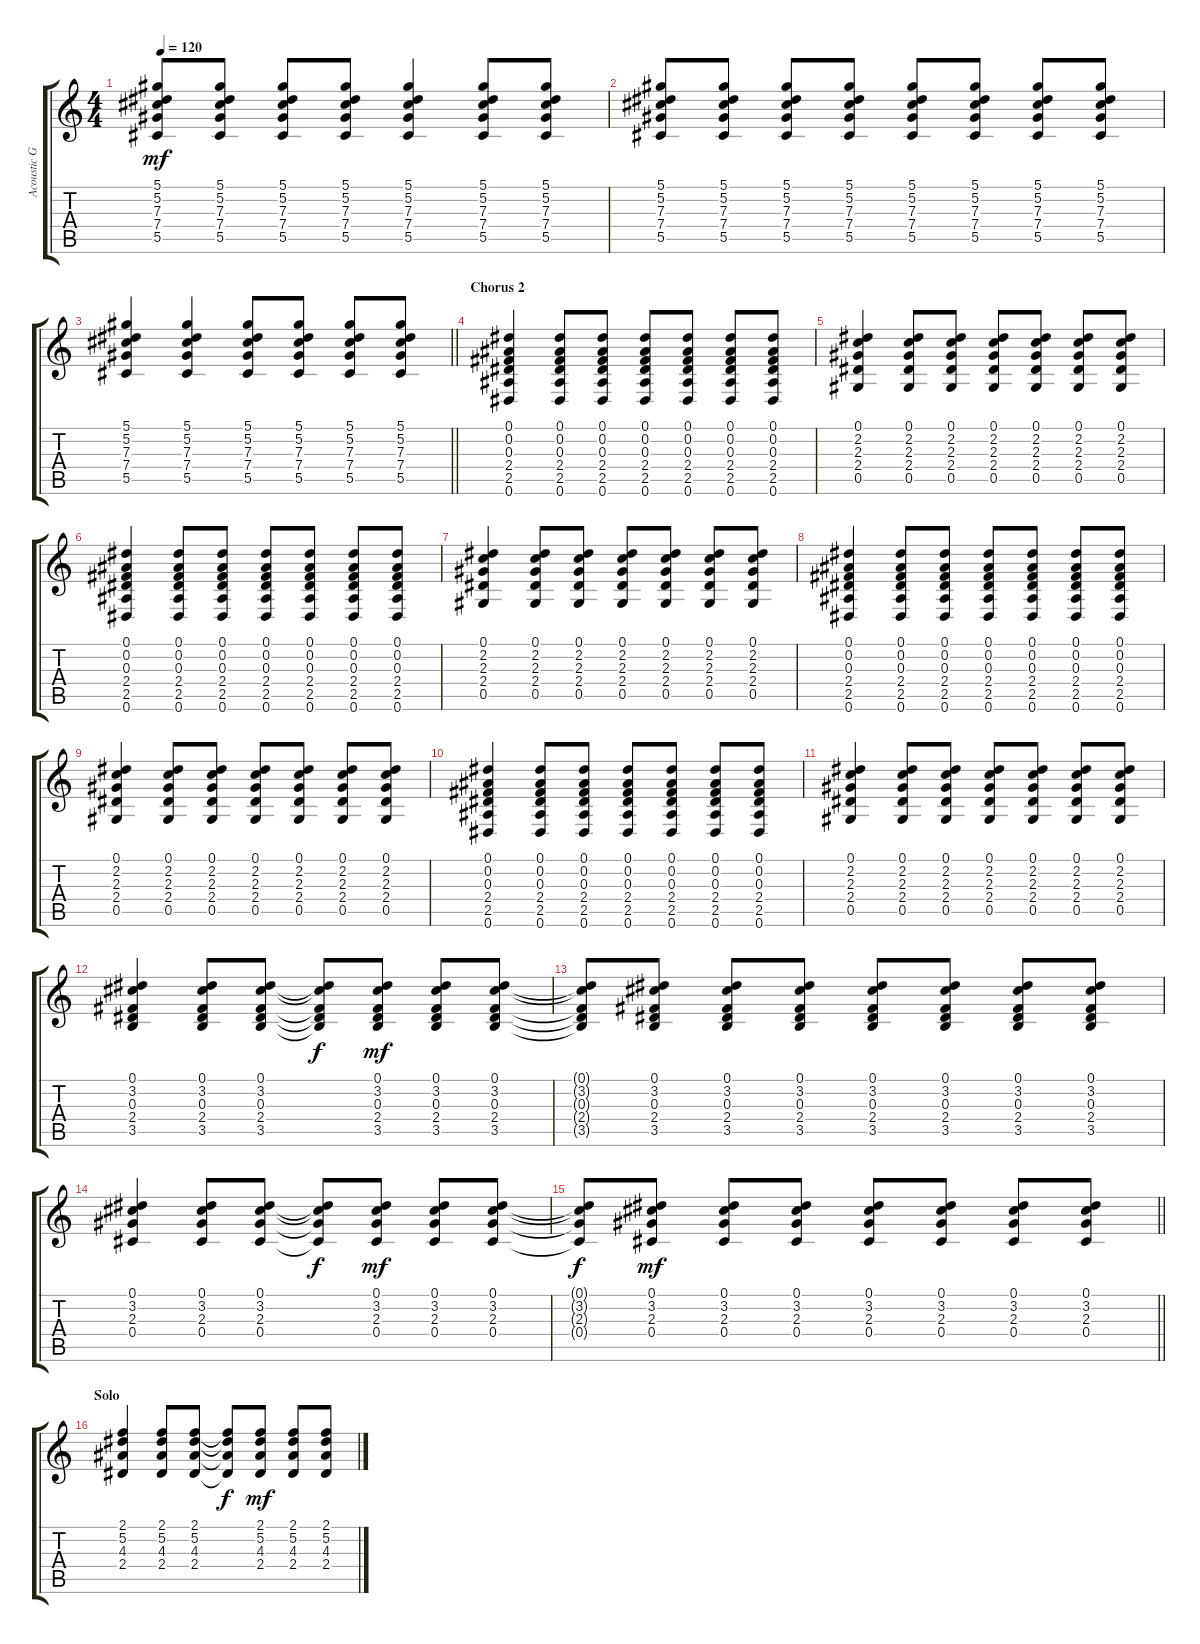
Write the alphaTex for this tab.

\track ("Acoustic Guitar" "Acoustic G") {instrument acousticguitarsteel}
\staff {score tabs}
\tuning (Eb4 Bb3 Gb3 Db3 Ab2 Eb2) {hide}
\ts (4 4)
\tempo 120
\clef g2
\ks c
(5.1 5.2 7.3 7.4 5.5).8{dy mf} (5.1 5.2 7.3 7.4 5.5).8 (5.1 5.2 7.3 7.4 5.5).8 (5.1 5.2 7.3 7.4 5.5).8 (5.1 5.2 7.3 7.4 5.5).4 (5.1 5.2 7.3 7.4 5.5).8 (5.1 5.2 7.3 7.4 5.5).8 |
(5.1 5.2 7.3 7.4 5.5).8 (5.1 5.2 7.3 7.4 5.5).8 (5.1 5.2 7.3 7.4 5.5).8 (5.1 5.2 7.3 7.4 5.5).8 (5.1 5.2 7.3 7.4 5.5).8 (5.1 5.2 7.3 7.4 5.5).8 (5.1 5.2 7.3 7.4 5.5).8 (5.1 5.2 7.3 7.4 5.5).8 |
\barLineRight lightlight
(5.1 5.2 7.3 7.4 5.5).4 (5.1 5.2 7.3 7.4 5.5).4 (5.1 5.2 7.3 7.4 5.5).8 (5.1 5.2 7.3 7.4 5.5).8 (5.1 5.2 7.3 7.4 5.5).8 (5.1 5.2 7.3 7.4 5.5).8 |
\section ("" "Chorus 2")
(0.1 0.2 0.3 2.4 2.5 0.6).4 (0.1 0.2 0.3 2.4 2.5 0.6).8 (0.1 0.2 0.3 2.4 2.5 0.6).8 (0.1 0.2 0.3 2.4 2.5 0.6).8 (0.1 0.2 0.3 2.4 2.5 0.6).8 (0.1 0.2 0.3 2.4 2.5 0.6).8 (0.1 0.2 0.3 2.4 2.5 0.6).8 |
(0.1 2.2 2.3 2.4 0.5).4 (0.1 2.2 2.3 2.4 0.5).8 (0.1 2.2 2.3 2.4 0.5).8 (0.1 2.2 2.3 2.4 0.5).8 (0.1 2.2 2.3 2.4 0.5).8 (0.1 2.2 2.3 2.4 0.5).8 (0.1 2.2 2.3 2.4 0.5).8 |
(0.1 0.2 0.3 2.4 2.5 0.6).4 (0.1 0.2 0.3 2.4 2.5 0.6).8 (0.1 0.2 0.3 2.4 2.5 0.6).8 (0.1 0.2 0.3 2.4 2.5 0.6).8 (0.1 0.2 0.3 2.4 2.5 0.6).8 (0.1 0.2 0.3 2.4 2.5 0.6).8 (0.1 0.2 0.3 2.4 2.5 0.6).8 |
(0.1 2.2 2.3 2.4 0.5).4 (0.1 2.2 2.3 2.4 0.5).8 (0.1 2.2 2.3 2.4 0.5).8 (0.1 2.2 2.3 2.4 0.5).8 (0.1 2.2 2.3 2.4 0.5).8 (0.1 2.2 2.3 2.4 0.5).8 (0.1 2.2 2.3 2.4 0.5).8 |
(0.1 0.2 0.3 2.4 2.5 0.6).4 (0.1 0.2 0.3 2.4 2.5 0.6).8 (0.1 0.2 0.3 2.4 2.5 0.6).8 (0.1 0.2 0.3 2.4 2.5 0.6).8 (0.1 0.2 0.3 2.4 2.5 0.6).8 (0.1 0.2 0.3 2.4 2.5 0.6).8 (0.1 0.2 0.3 2.4 2.5 0.6).8 |
(0.1 2.2 2.3 2.4 0.5).4 (0.1 2.2 2.3 2.4 0.5).8 (0.1 2.2 2.3 2.4 0.5).8 (0.1 2.2 2.3 2.4 0.5).8 (0.1 2.2 2.3 2.4 0.5).8 (0.1 2.2 2.3 2.4 0.5).8 (0.1 2.2 2.3 2.4 0.5).8 |
(0.1 0.2 0.3 2.4 2.5 0.6).4 (0.1 0.2 0.3 2.4 2.5 0.6).8 (0.1 0.2 0.3 2.4 2.5 0.6).8 (0.1 0.2 0.3 2.4 2.5 0.6).8 (0.1 0.2 0.3 2.4 2.5 0.6).8 (0.1 0.2 0.3 2.4 2.5 0.6).8 (0.1 0.2 0.3 2.4 2.5 0.6).8 |
(0.1 2.2 2.3 2.4 0.5).4 (0.1 2.2 2.3 2.4 0.5).8 (0.1 2.2 2.3 2.4 0.5).8 (0.1 2.2 2.3 2.4 0.5).8 (0.1 2.2 2.3 2.4 0.5).8 (0.1 2.2 2.3 2.4 0.5).8 (0.1 2.2 2.3 2.4 0.5).8 |
(0.1 3.2 0.3 2.4 3.5).4 (0.1 3.2 0.3 2.4 3.5).8 (0.1 3.2 0.3 2.4 3.5).8 (0.1{t} 3.2{t} 0.3{t} 2.4{t} 3.5{t}).8{dy f} (0.1 3.2 0.3 2.4 3.5).8{dy mf} (0.1 3.2 0.3 2.4 3.5).8 (0.1 3.2 0.3 2.4 3.5).8 |
(0.1{t} 3.2{t} 0.3{t} 2.4{t} 3.5{t}).8 (0.1 3.2 0.3 2.4 3.5).8 (0.1 3.2 0.3 2.4 3.5).8 (0.1 3.2 0.3 2.4 3.5).8 (0.1 3.2 0.3 2.4 3.5).8 (0.1 3.2 0.3 2.4 3.5).8 (0.1 3.2 0.3 2.4 3.5).8 (0.1 3.2 0.3 2.4 3.5).8 |
(0.1 3.2 2.3 0.4).4 (0.1 3.2 2.3 0.4).8 (0.1 3.2 2.3 0.4).8 (0.1{t} 3.2{t} 2.3{t} 0.4{t}).8{dy f} (0.1 3.2 2.3 0.4).8{dy mf} (0.1 3.2 2.3 0.4).8 (0.1 3.2 2.3 0.4).8 |
\barLineRight lightlight
(0.1{t} 3.2{t} 2.3{t} 0.4{t}).8{dy f} (0.1 3.2 2.3 0.4).8{dy mf} (0.1 3.2 2.3 0.4).8 (0.1 3.2 2.3 0.4).8 (0.1 3.2 2.3 0.4).8 (0.1 3.2 2.3 0.4).8 (0.1 3.2 2.3 0.4).8 (0.1 3.2 2.3 0.4).8 |
\section ("" "Solo")
(2.1 5.2 4.3 2.4).4 (2.1 5.2 4.3 2.4).8 (2.1 5.2 4.3 2.4).8 (2.1{t} 5.2{t} 4.3{t} 2.4{t}).8{dy f} (2.1 5.2 4.3 2.4).8{dy mf} (2.1 5.2 4.3 2.4).8 (2.1 5.2 4.3 2.4).8
